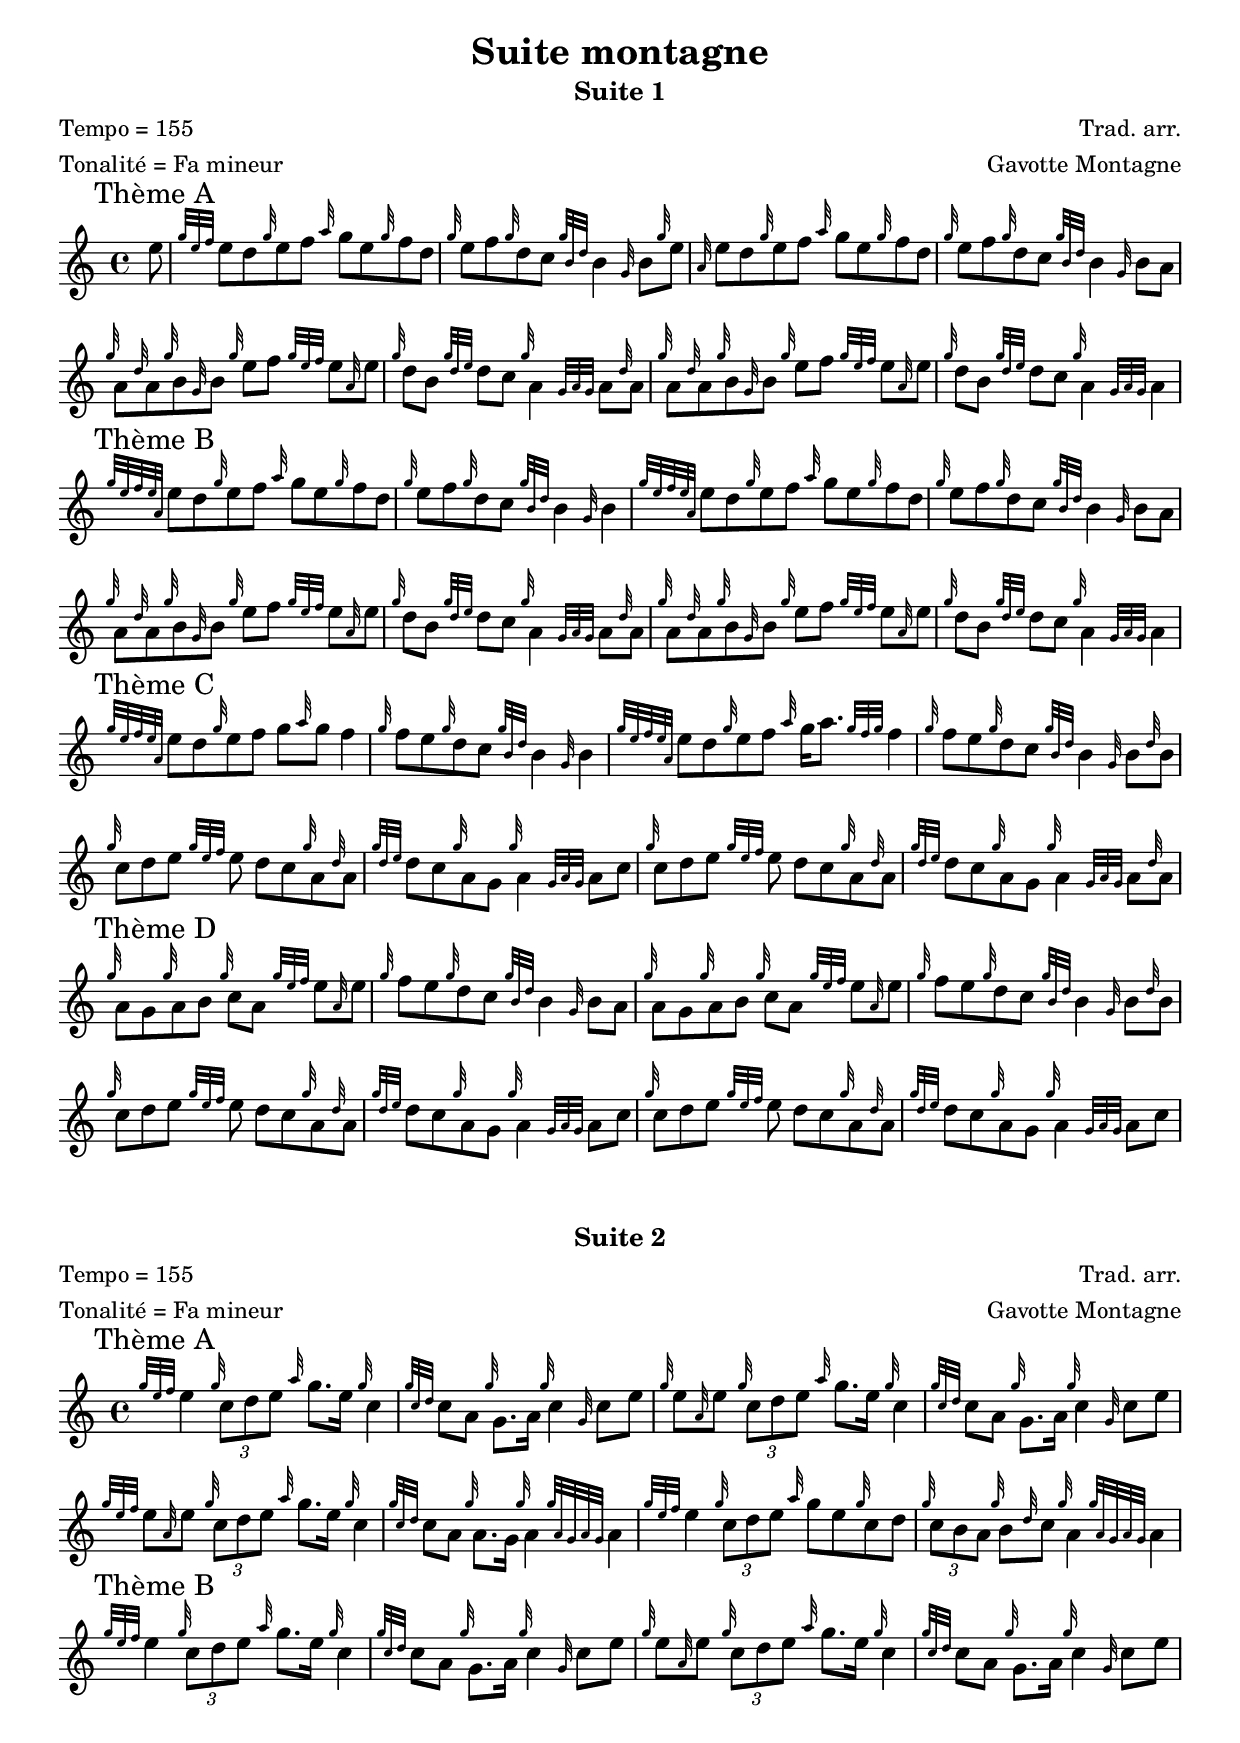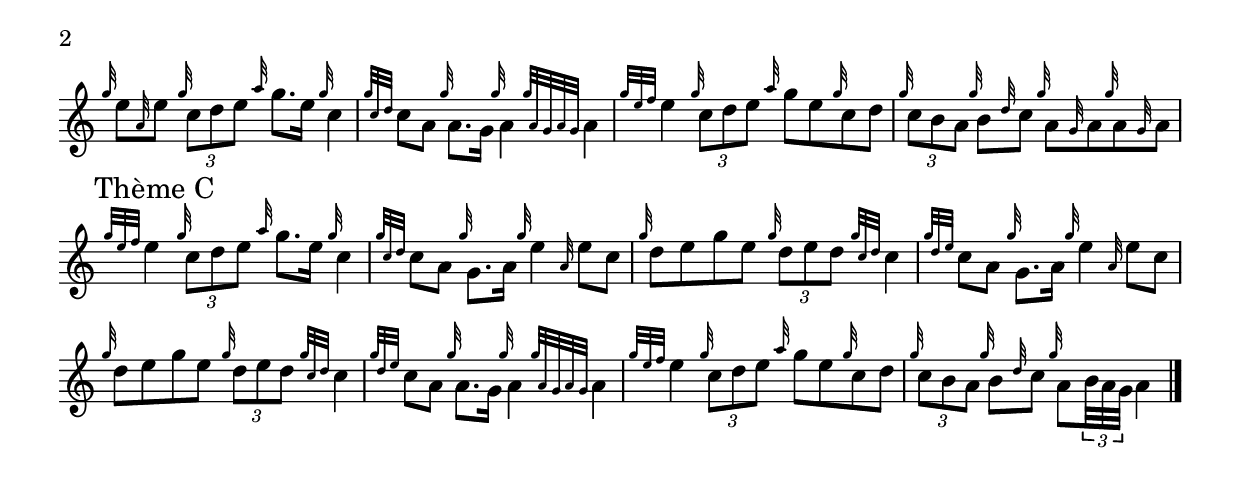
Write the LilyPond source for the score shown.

\version "2.18.2"

\include "bagpipe.ly"

\paper {
    print-all-headers = ##t
}

\score {
    \header {
        title = "Suite montagne"
        subtitle = "Suite 1"
        meter = "Tempo = 155"
        arranger = "Trad. arr."
        piece = "Tonalité = Fa mineur"
        opus = "Gavotte Montagne"
    }
    {
        %\override Score.RehearsalMark.self-alignment-X = #CENTER

        \hideKeySignature
        \time 4/4

        \mark "Thème A"
        \partial 8 e8
        \dble e d \grg e f \grA g e \grg f d
        \grg e f \grg d c \dblb b4 \grG b8 \grg e

        \gra e d \grg e f \grA g e \grg f d
        \grg e f \grg d c \dblb b4 \grG b8 a

        \break

        \grg a \grd a \grg b \grG b \grg e f \dble e \gra e
        \grg d b \dbld d c \grg a4 \wbirl a8 \grd a

        \grg a \grd a \grg b \grG b \grg e f \dble e \gra e
        \grg d b \dbld d c \grg a4 \wbirl a
    
        \break


        \mark "Thème B"
        \shakee e8 d \grg e f \grA g e \grg f d
        \grg e f \grg d c \dblb b4 \grG b

        \shakee e8 d \grg e f \grA g e \grg f d
        \grg e f \grg d c \dblb b4 \grG b8 a

        \break

        \grg a \grd a \grg b \grG b \grg e f \dble e \gra e
        \grg d b \dbld d c \grg a4 \wbirl a8 \grd a

        \grg a \grd a \grg b \grG b \grg e f \dble e \gra e
        \grg d b \dbld d c \grg a4 \wbirl a

        \break


        \mark "Thème C"
        \shakee e8 d \grg e f g \grA g f4
        \grg f8 e \grg d c \dblb b4 \grG b

        \shakee e8 d \grg e f \grA g16 A8. \dblf f4
        \grg f8 e \grg d c \dblb b4 \grG b8 \grd b

        \break

        \grg c d e \dble e d c \grg a \grd a
        \dbld d c \grg a G \grg a4 \wbirl a8 c

        \grg c d e \dble e d c \grg a \grd a
        \dbld d c \grg a G \grg a4 \wbirl a8 \grd a

        \break


        \mark "Thème D"
        \grg a G \grg a b \grg c a \dble e \gra e
        \grg f e \grg d c \dblb b4 \grG b8 a

        \grg a G \grg a b \grg c a \dble e \gra e
        \grg f e \grg d c \dblb b4 \grG b8 \grd b

        \break

        \grg c d e \dble e d c \grg a \grd a
        \dbld d c \grg a G \grg a4 \wbirl a8 c

        \grg c d e \dble e d c \grg a \grd a
        \dbld d c \grg a G \grg a4 \wbirl a8 c
        
    }
}


\score {
    \header {
        subtitle = "Suite 2"
        meter = "Tempo = 155"
        arranger = "Trad. arr."
        piece = "Tonalité = Fa mineur"
        opus = "Gavotte Montagne"
    }
    {
        \hideKeySignature
        \time 4/4

        \mark "Thème A"
        \dble e4 \grg \tuplet 3/2 {c8 d e} \grA g8. e16 \grg c4
        \dblc c8 a \grg G8. a16 \grg c4 \grG c8 e

        \grg e \gra e \grg \tuplet 3/2 {c8 d e} \grA g8. e16 \grg c4
        \dblc c8 a \grg G8. a16 \grg c4 \grG c8 e

        \break

        \dble e \gra e \grg \tuplet 3/2 {c8 d e} \grA g8. e16 \grg c4
        \dblc c8 a \grg a8. G16 \grg a4 \gbirl a

        \dble e4 \grg \tuplet 3/2 {c8 d e} \grA g e \grg c d
        \grg \tuplet 3/2 {c b a} \grg b \grd c \grg a4 \gbirl a

        \break


        \mark "Thème B"
        \dble e4 \grg \tuplet 3/2 {c8 d e} \grA g8. e16 \grg c4
        \dblc c8 a \grg G8. a16 \grg c4 \grG c8 e

        \grg e \gra e \grg \tuplet 3/2 {c8 d e} \grA g8. e16 \grg c4
        \dblc c8 a \grg G8. a16 \grg c4 \grG c8 e

        \break

        \grg e \gra e \grg \tuplet 3/2 {c8 d e} \grA g8. e16 \grg c4
        \dblc c8 a \grg a8. G16 \grg a4 \gbirl a

        \dble e4 \grg \tuplet 3/2 {c8 d e} \grA g e \grg c d
        \grg \tuplet 3/2 {c b a} \grg b \grd c \grg a \grG a \grg a \grG a

        \break


        \mark "Thème C"
        \dble e4 \grg \tuplet 3/2 {c8 d e} \grA g8. e16 \grg c4
        \dblc c8 a \grg G8. a16 \grg e4 \gra e8 c

        \grg d e g e \grg \tuplet 3/2 {d e d} \dblc c4 
        \dbld c8 a \grg G8. a16 \grg e4 \gra e8 c

        \break

        \grg d e g e \grg \tuplet 3/2 {d e d} \dblc c4 
        \dbld c8 a \grg a8. G16 \grg a4 \gbirl a

        \dble e4 \grg \tuplet 3/2 {c8 d e} \grA g e \grg c d
        \grg \tuplet 3/2 {c b a} \grg b \grd c \grg a \tuplet 3/2 { b32 a G} a4

        \bar "|."
    }
}


\layout {
    indent = 0.0\cm
    \context { \Score \remove "Bar_number_engraver" }
}

% \midi {}

